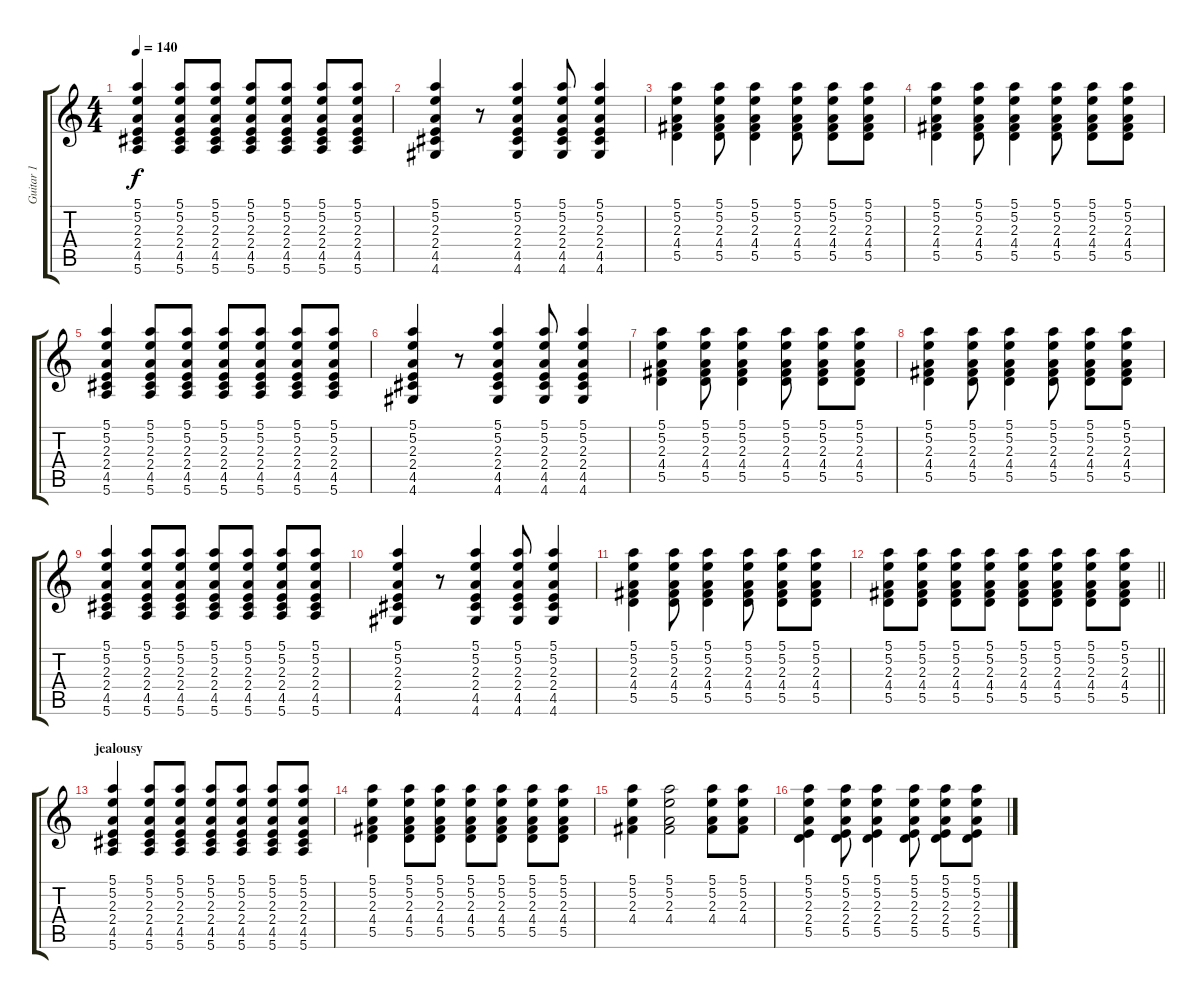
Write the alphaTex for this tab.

\track ("Guitar 1" "Guitar 1") {instrument acousticguitarnylon}
\staff {score tabs}
\tuning (E4 B3 G3 D3 A2 E2) {hide}
\ts (4 4)
\tempo 140
\clef g2
\ks c
(5.1 5.2 2.3 2.4 4.5 5.6).4{dy f} (5.1 5.2 2.3 2.4 4.5 5.6).8 (5.1 5.2 2.3 2.4 4.5 5.6).8 (5.1 5.2 2.3 2.4 4.5 5.6).8 (5.1 5.2 2.3 2.4 4.5 5.6).8 (5.1 5.2 2.3 2.4 4.5 5.6).8 (5.1 5.2 2.3 2.4 4.5 5.6).8 |
(5.1 5.2 2.3 2.4 4.5 4.6).4 r.8 (5.1 5.2 2.3 2.4 4.5 4.6).4 (5.1 5.2 2.3 2.4 4.5 4.6).8 (5.1 5.2 2.3 2.4 4.5 4.6).4 |
(5.1 5.2 2.3 4.4 5.5).4 (5.1 5.2 2.3 4.4 5.5).8 (5.1 5.2 2.3 4.4 5.5).4 (5.1 5.2 2.3 4.4 5.5).8 (5.1 5.2 2.3 4.4 5.5).8 (5.1 5.2 2.3 4.4 5.5).8 |
(5.1 5.2 2.3 4.4 5.5).4 (5.1 5.2 2.3 4.4 5.5).8 (5.1 5.2 2.3 4.4 5.5).4 (5.1 5.2 2.3 4.4 5.5).8 (5.1 5.2 2.3 4.4 5.5).8 (5.1 5.2 2.3 4.4 5.5).8 |
(5.1 5.2 2.3 2.4 4.5 5.6).4 (5.1 5.2 2.3 2.4 4.5 5.6).8 (5.1 5.2 2.3 2.4 4.5 5.6).8 (5.1 5.2 2.3 2.4 4.5 5.6).8 (5.1 5.2 2.3 2.4 4.5 5.6).8 (5.1 5.2 2.3 2.4 4.5 5.6).8 (5.1 5.2 2.3 2.4 4.5 5.6).8 |
(5.1 5.2 2.3 2.4 4.5 4.6).4 r.8 (5.1 5.2 2.3 2.4 4.5 4.6).4 (5.1 5.2 2.3 2.4 4.5 4.6).8 (5.1 5.2 2.3 2.4 4.5 4.6).4 |
(5.1 5.2 2.3 4.4 5.5).4 (5.1 5.2 2.3 4.4 5.5).8 (5.1 5.2 2.3 4.4 5.5).4 (5.1 5.2 2.3 4.4 5.5).8 (5.1 5.2 2.3 4.4 5.5).8 (5.1 5.2 2.3 4.4 5.5).8 |
(5.1 5.2 2.3 4.4 5.5).4 (5.1 5.2 2.3 4.4 5.5).8 (5.1 5.2 2.3 4.4 5.5).4 (5.1 5.2 2.3 4.4 5.5).8 (5.1 5.2 2.3 4.4 5.5).8 (5.1 5.2 2.3 4.4 5.5).8 |
(5.1 5.2 2.3 2.4 4.5 5.6).4 (5.1 5.2 2.3 2.4 4.5 5.6).8 (5.1 5.2 2.3 2.4 4.5 5.6).8 (5.1 5.2 2.3 2.4 4.5 5.6).8 (5.1 5.2 2.3 2.4 4.5 5.6).8 (5.1 5.2 2.3 2.4 4.5 5.6).8 (5.1 5.2 2.3 2.4 4.5 5.6).8 |
(5.1 5.2 2.3 2.4 4.5 4.6).4 r.8 (5.1 5.2 2.3 2.4 4.5 4.6).4 (5.1 5.2 2.3 2.4 4.5 4.6).8 (5.1 5.2 2.3 2.4 4.5 4.6).4 |
(5.1 5.2 2.3 4.4 5.5).4 (5.1 5.2 2.3 4.4 5.5).8 (5.1 5.2 2.3 4.4 5.5).4 (5.1 5.2 2.3 4.4 5.5).8 (5.1 5.2 2.3 4.4 5.5).8 (5.1 5.2 2.3 4.4 5.5).8 |
\barLineRight lightlight
(5.1 5.2 2.3 4.4 5.5).8 (5.1 5.2 2.3 4.4 5.5).8 (5.1 5.2 2.3 4.4 5.5).8 (5.1 5.2 2.3 4.4 5.5).8 (5.1 5.2 2.3 4.4 5.5).8 (5.1 5.2 2.3 4.4 5.5).8 (5.1 5.2 2.3 4.4 5.5).8 (5.1 5.2 2.3 4.4 5.5).8 |
\section ("" "jealousy")
(5.1 5.2 2.3 2.4 4.5 5.6).4 (5.1 5.2 2.3 2.4 4.5 5.6).8 (5.1 5.2 2.3 2.4 4.5 5.6).8 (5.1 5.2 2.3 2.4 4.5 5.6).8 (5.1 5.2 2.3 2.4 4.5 5.6).8 (5.1 5.2 2.3 2.4 4.5 5.6).8 (5.1 5.2 2.3 2.4 4.5 5.6).8 |
(5.1 5.2 2.3 4.4 5.5).4 (5.1 5.2 2.3 4.4 5.5).8 (5.1 5.2 2.3 4.4 5.5).8 (5.1 5.2 2.3 4.4 5.5).8 (5.1 5.2 2.3 4.4 5.5).8 (5.1 5.2 2.3 4.4 5.5).8 (5.1 5.2 2.3 4.4 5.5).8 |
(5.1 5.2 2.3 4.4).4 (5.1 5.2 2.3 4.4).2 (5.1 5.2 2.3 4.4).8 (5.1 5.2 2.3 4.4).8 |
(5.1 5.2 2.3 2.4 5.5).4 (5.1 5.2 2.3 2.4 5.5).8 (5.1 5.2 2.3 2.4 5.5).4 (5.1 5.2 2.3 2.4 5.5).8 (5.1 5.2 2.3 2.4 5.5).8 (5.1 5.2 2.3 2.4 5.5).8
